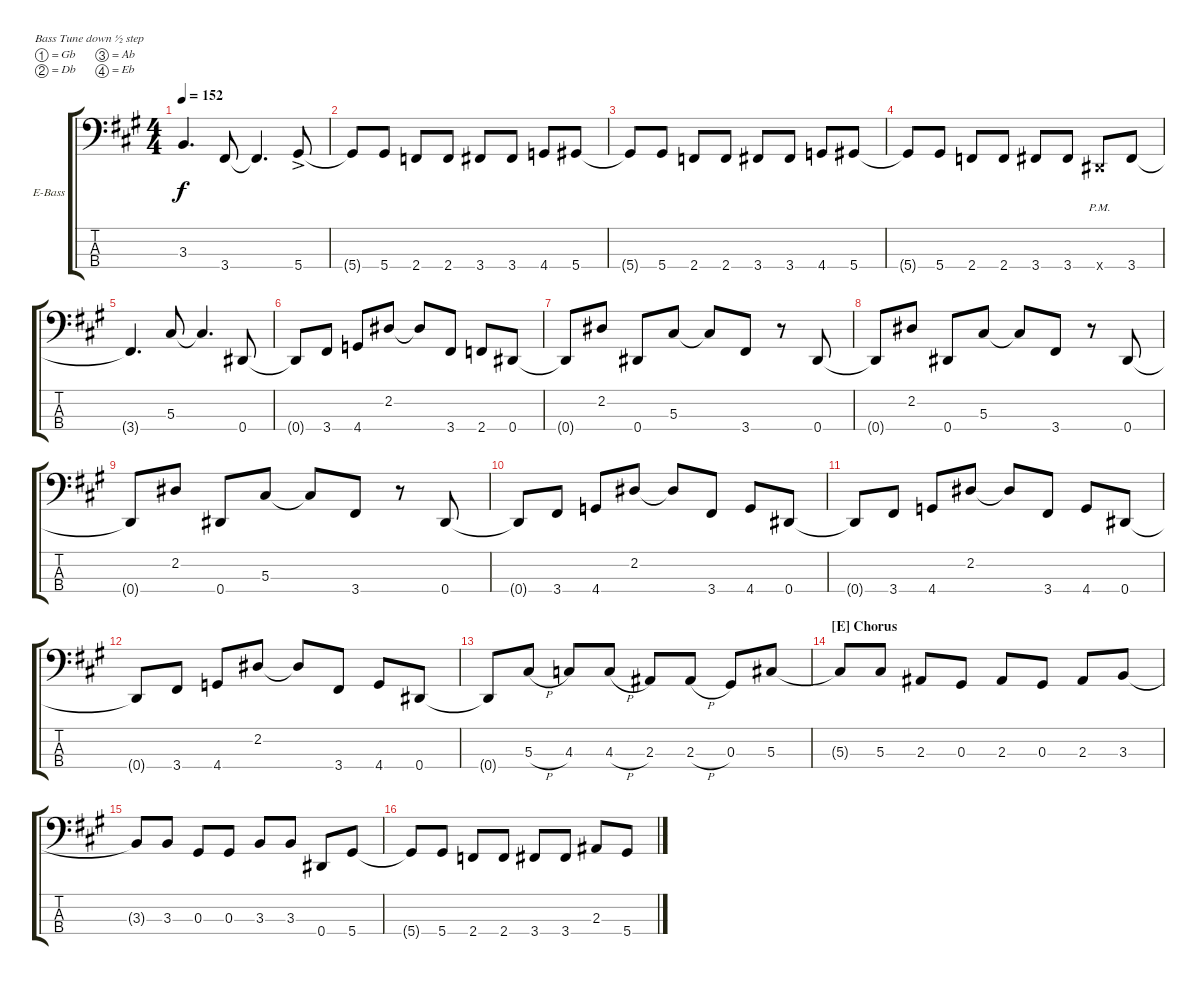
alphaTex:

\defaultSystemsLayout 4
\bracketExtendMode groupsimilarinstruments
\firstSystemTrackNameOrientation horizontal
\otherSystemsTrackNameOrientation horizontal
\track ("Bass" "E-Bass") {instrument electricbassfinger}
\staff {score tabs}
\tuning (Gb2 Db2 Ab1 Eb1)
\ts (4 4)
\tempo 152
\clef f4
\scale
1.07062
\ks a
3.3{t}.4{d dy f} 3.4.8 3.4{t}.4{d} 5.4{ac}.8 |
\scale
0.929382 5.4{t}.8 5.4.8 2.4.8 2.4.8 3.4.8 3.4.8 4.4.8 5.4.8 |
\scale
1.07062 5.4{t}.8 5.4.8 2.4.8 2.4.8 3.4.8 3.4.8 4.4.8 5.4.8 |
\scale
0.929382 5.4{t}.8 5.4.8 2.4.8 2.4.8 3.4.8 3.4.8 0.4{pm x}.8 3.4.8 |
\scale
1.07062 3.4{t}.4{d} 5.3.8 5.3{t}.4{d} 0.4.8 |
\scale
0.929382 0.4{t}.8 3.4.8 4.4.8 2.2.8 2.2{t}.8 3.4.8 2.4.8 0.4.8 |
\scale
1.07062 0.4{t}.8 2.2.8 0.4.8 5.3.8 5.3{t}.8 3.4.8 r.8 0.4.8 |
\scale
0.929382 0.4{t}.8 2.2.8 0.4.8 5.3.8 5.3{t}.8 3.4.8 r.8 0.4.8 |
\scale
1.07062 0.4{t}.8 2.2.8 0.4.8 5.3.8 5.3{t}.8 3.4.8 r.8 0.4.8 |
\scale
0.929382 0.4{t}.8 3.4.8 4.4.8 2.2.8 2.2{t}.8 3.4.8 4.4.8 0.4.8 |
\scale
1.07062 0.4{t}.8 3.4.8 4.4.8 2.2.8 2.2{t}.8 3.4.8 4.4.8 0.4.8 |
\scale
0.929382 0.4{t}.8 3.4.8 4.4.8 2.2.8 2.2{t}.8 3.4.8 4.4.8 0.4.8 |
\scale
1.07062 0.4{t}.8 5.3{h}.8 4.3.8 4.3{h}.8 2.3.8 2.3{h}.8 0.3.8 5.3.8 |
\section ("E" "Chorus")
\scale
0.929382 5.3{t}.8 5.3.8 2.3.8 0.3.8 2.3.8 0.3.8 2.3.8 3.3.8 |
\scale
1.07062 3.3{t}.8 3.3.8 0.3.8 0.3.8 3.3.8 3.3.8 0.4.8 5.4.8 |
\scale
0.929382 5.4{t}.8 5.4.8 2.4.8 2.4.8 3.4.8 3.4.8 2.3.8 5.4.8
